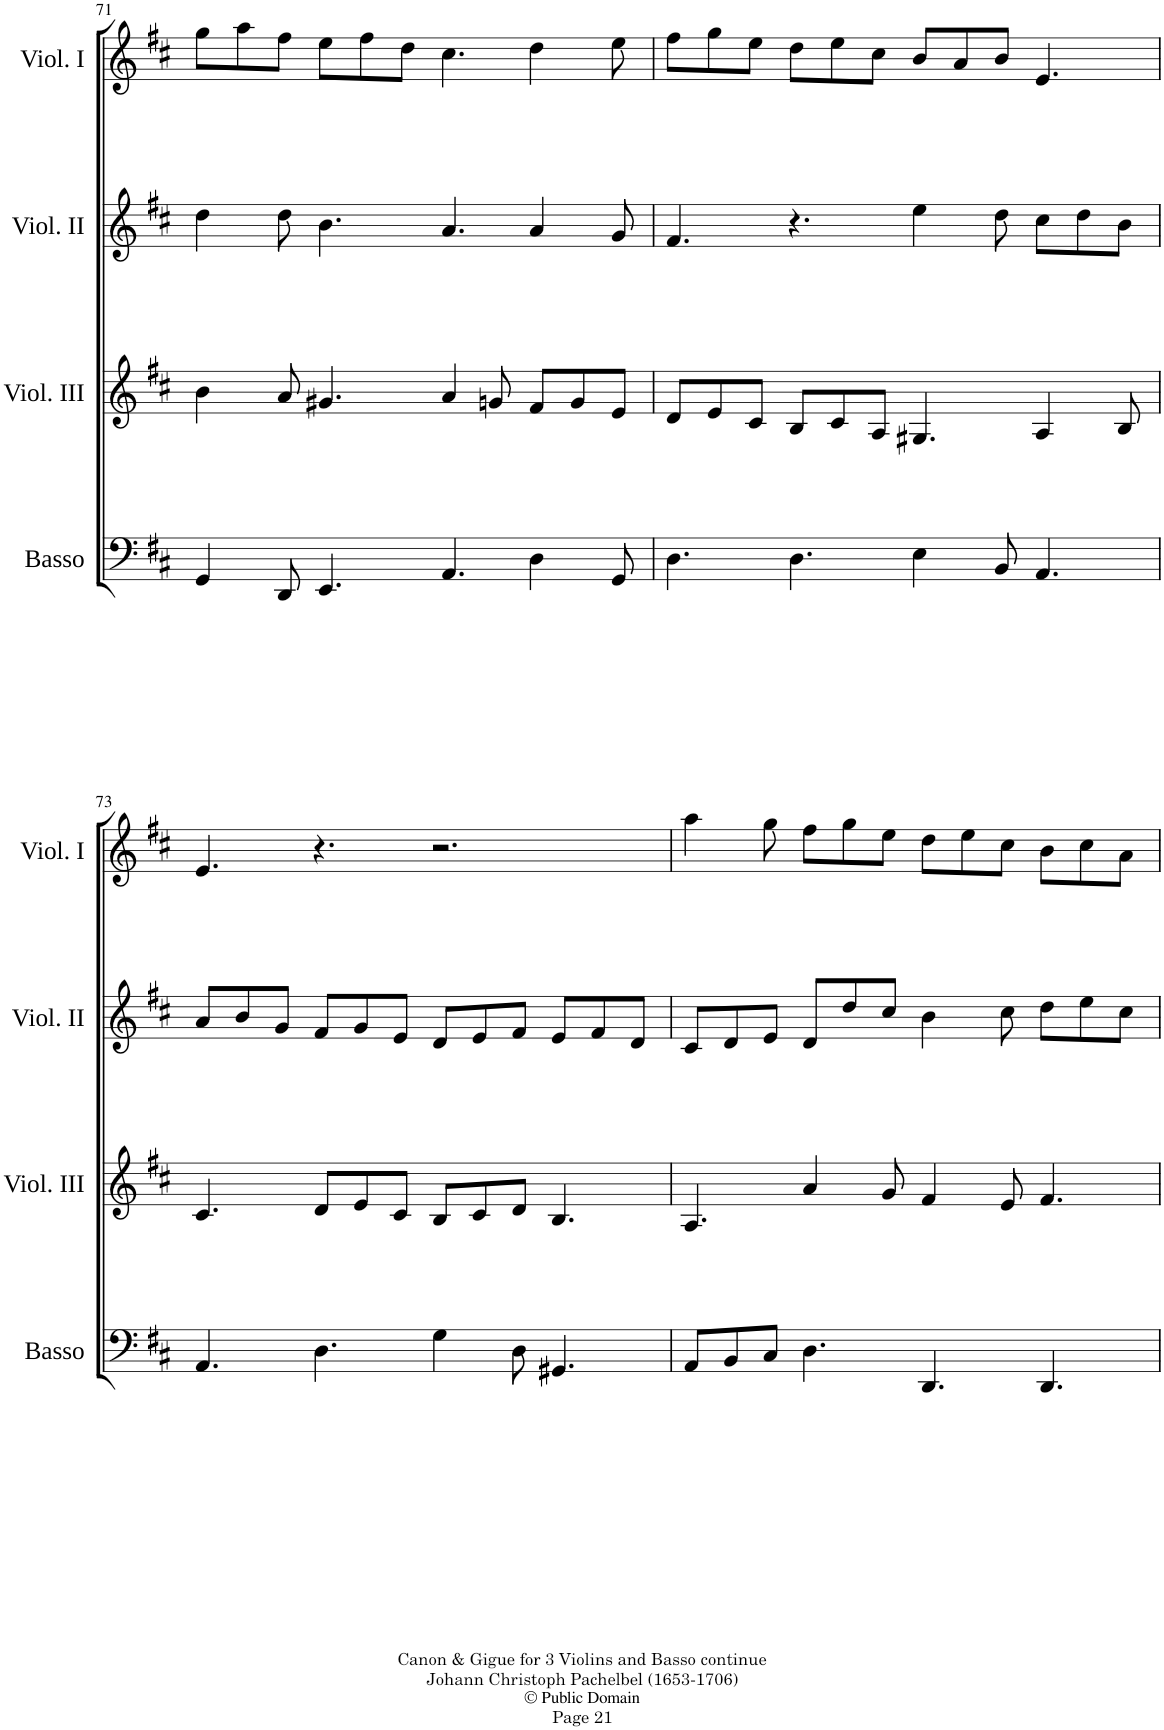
**kern	**kern	**kern	**kern
*part4	*part3	*part2	*part1
*staff4	*staff3	*staff2	*staff1
*I"Basso	*I"Violino III	*I"Violino II	*I"Violino I
*I'Basso	*I'Viol. III	*I'Viol. II	*I'Viol. I
!!LO:PB:g=z
*clefF4	*clefG2	*clefG2	*clefG2
*k[f#c#]	*k[f#c#]	*k[f#c#]	*k[f#c#]
*M12/8	*M12/8	*M12/8	*M12/8
=71	=71	=71	=71
4GG/	4b\	4dd\	8gg\L
.	.	.	8aa\
8DD/	8a/	8dd\	8ff#\J
4.EE/	4.g#X/	4.b\	8ee\L
.	.	.	8ff#\
.	.	.	8dd\J
4.AA/	4a/	4.a/	4.cc#\
.	8gn/	.	.
4D\	8f#/L	4a/	4dd\
.	8g/	.	.
8GG/	8e/J	8g/	8ee\
=72	=72	=72	=72
4.D\	8d/L	4.f#/	8ff#\L
.	8e/	.	8gg\
.	8c#/J	.	8ee\J
4.D\	8B/L	4.r	8dd\L
.	8c#/	.	8ee\
.	8A/J	.	8cc#\J
4E\	4.G#X/	4ee\	8b/L
.	.	.	8a/
8BB/	.	8dd\	8b/J
4.AA/	4A/	8cc#\L	4.e/
.	.	8dd\	.
.	8B/	8b\J	.
!!LO:LB:g=z
=73	=73	=73	=73
4.AA/	4.c#/	8a/L	4.e/
.	.	8b/	.
.	.	8g/J	.
4.D\	8d/L	8f#/L	4.r
.	8e/	8g/	.
.	8c#/J	8e/J	.
4G\	8B/L	8d/L	2.r
.	8c#/	8e/	.
8D\	8d/J	8f#/J	.
4.GG#X/	4.B/	8e/L	.
.	.	8f#/	.
.	.	8d/J	.
=74	=74	=74	=74
8AA/L	4.A/	8c#/L	4aa\
8BB/	.	8d/	.
8C#/J	.	8e/J	8gg\
4.D\	4a/	8d/L	8ff#\L
.	.	8dd/	8gg\
.	8g/	8cc#/J	8ee\J
4.DD/	4f#/	4b\	8dd\L
.	.	.	8ee\
.	8e/	8cc#\	8cc#\J
4.DD/	4.f#/	8dd\L	8b\L
.	.	8ee\	8cc#\
.	.	8cc#\J	8a\J
=	=	=	=
*-	*-	*-	*-
